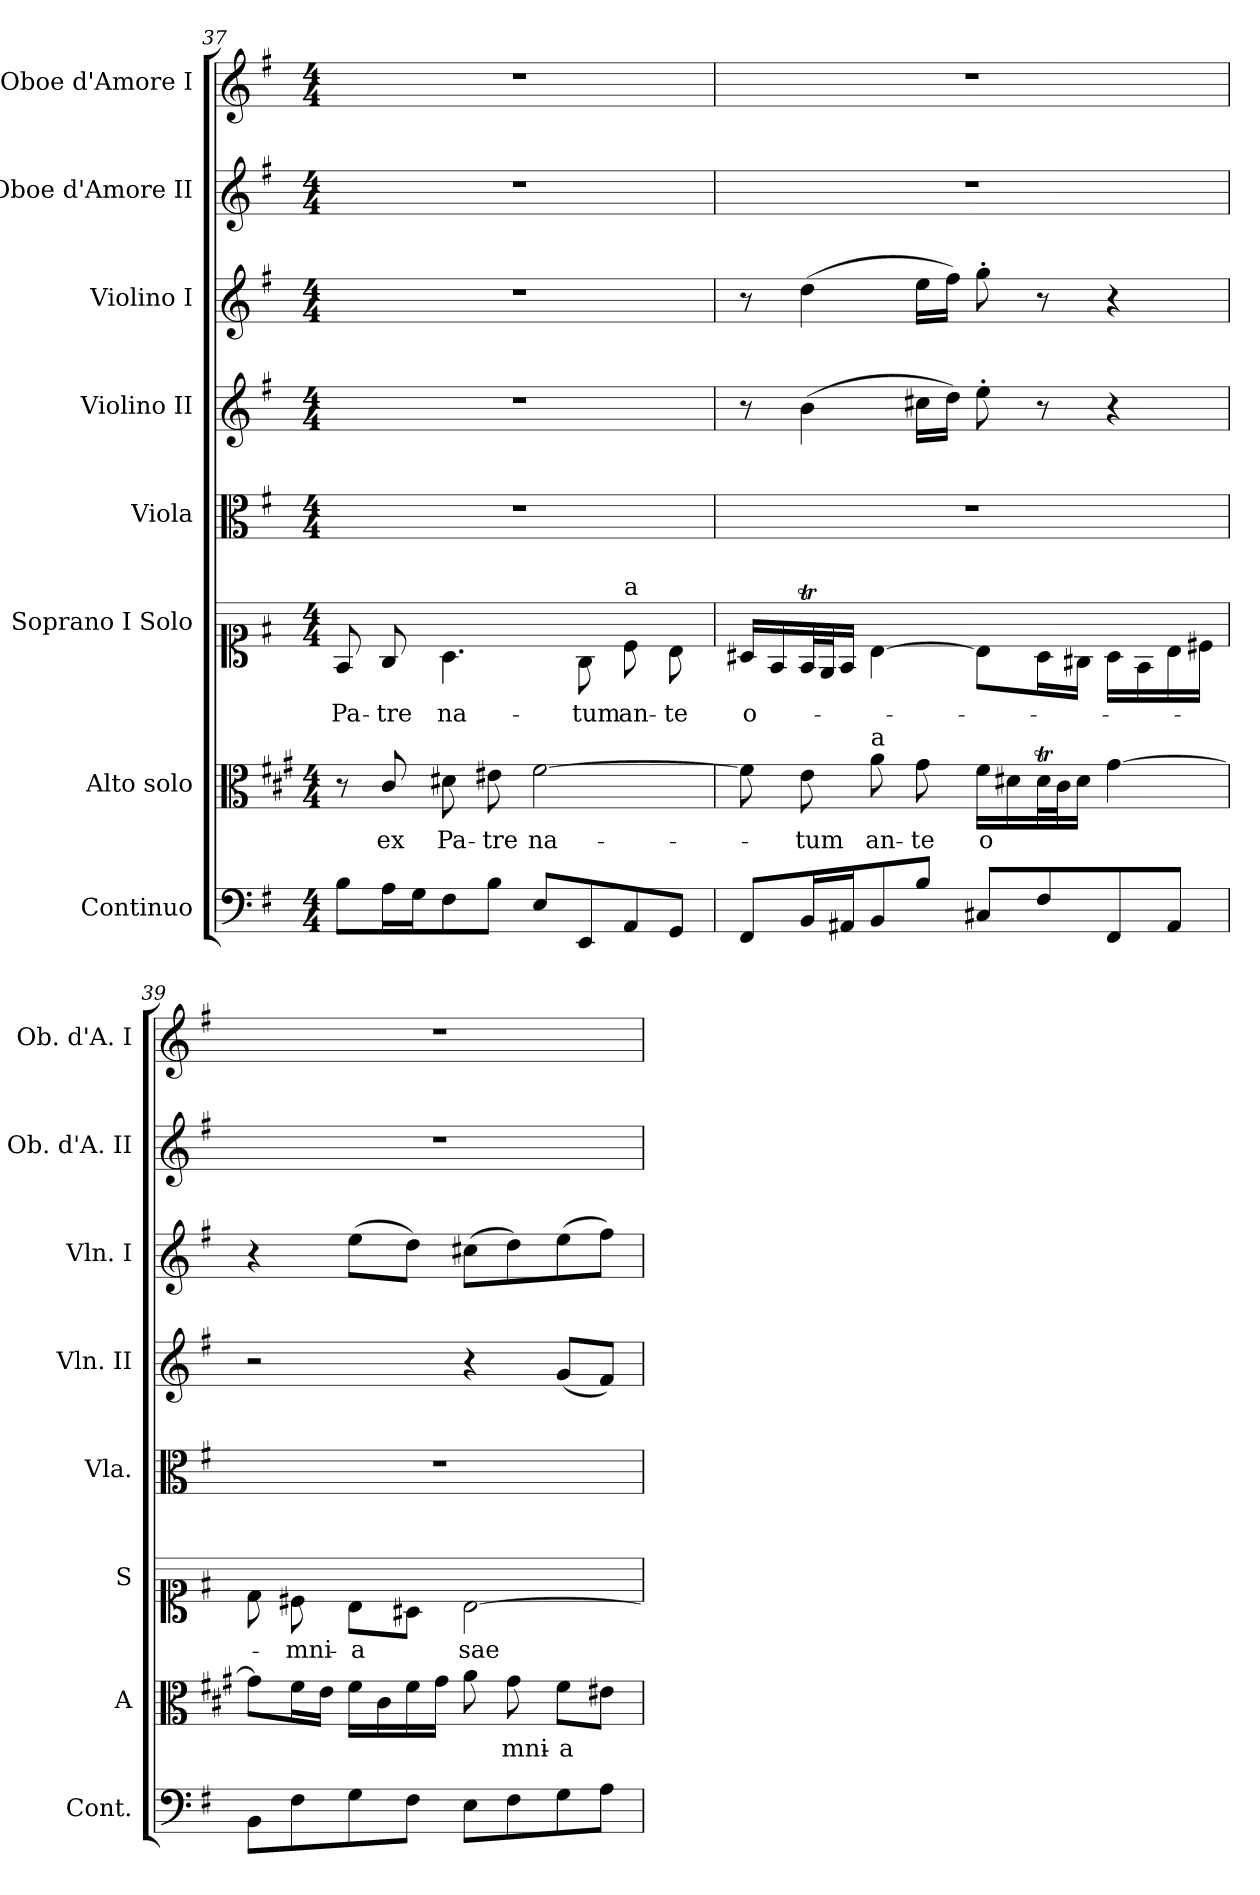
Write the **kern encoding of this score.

**kern	**kern	**text	**kern	**text	**kern	**kern	**kern	**kern	**kern
*part8	*part7	*part7	*part6	*part6	*part5	*part4	*part3	*part2	*part1
*staff8	*staff7	*staff7	*staff6	*staff6	*staff5	*staff4	*staff3	*staff2	*staff1
*I"Continuo	*I"Alto solo	*	*I"Soprano I Solo	*	*I"Viola	*I"Violino II	*I"Violino I	*I"Oboe d'Amore II	*I"Oboe d'Amore I
*I'Cont.	*I'A	*	*I'S	*	*I'Vla.	*I'Vln. II	*I'Vln. I	*I'Ob. d'A. II	*I'Ob. d'A. I
*clefF4	*clefC3	*	*clefC1	*	*clefC3	*clefG2	*clefG2	*clefG2	*clefG2
*	*ITrd1c2	*	*ITrd-7c-12	*	*	*	*	*	*
*k[f#]	*k[f#]	*	*k[f#]	*	*k[f#]	*k[f#]	*k[f#]	*k[f#]	*k[f#]
*M4/4	*M4/4	*	*M4/4	*	*M4/4	*M4/4	*M4/4	*M4/4	*M4/4
=37	=37	=37	=37	=37	=37	=37	=37	=37	=37
8B\L	8r	.	8f#/	Pa-	1r	1r	1r	1r	1r
16A\L	8B/	ex	8g/	-tre	.	.	.	.	.
16G\J	.	.	.	.	.	.	.	.	.
8F#\	8c#X\	Pa-	4.a\	na-	.	.	.	.	.
8B\J	8d#X\	-tre	.	.	.	.	.	.	.
8E/L	[2e\	na-	.	.	.	.	.	.	.
8EE/	.	.	8g\	-tum	.	.	.	.	.
!	!	!	!LO:TX:a:t=a	!	!	!	!	!	!
8AA/	.	.	8cc\	an-	.	.	.	.	.
8GG/J	.	.	8b\	-te	.	.	.	.	.
=38	=38	=38	=38	=38	=38	=38	=38	=38	=38
8FF#/L	8e\]	.	16a#X/LL	o-	1r	8r	8r	1r	1r
.	.	.	16f#/	.	.	.	.	.	.
16BB/L	8d\	-tum	32f#t/L	.	.	(4b\	(4dd\	.	.
.	.	.	32e/J	.	.	.	.	.	.
16AA#X/J	.	.	16f#/JJ	.	.	.	.	.	.
!	!LO:TX:a:t=a	!	!	!	!	!	!	!	!
8BB/	8g\	an-	[4b\	.	.	.	.	.	.
8B/J	8f#\	-te	.	.	.	16cc#X\LL	16ee\LL	.	.
.	.	.	.	.	.	16dd\JJ)	16ff#\JJ)	.	.
8C#X/L	16e\LL	o	8b\L]	.	.	8ee'\	8gg'\	.	.
.	16c#X\	.	.	.	.	.	.	.	.
8F#/	32c#t\L	.	16a#\L	.	.	8r	8r	.	.
.	32B\J	.	.	.	.	.	.	.	.
.	16c#\JJ	.	16g#X\JJ	.	.	.	.	.	.
8FF#/	[4f#\	.	16a#\LL	.	.	4r	4r	.	.
.	.	.	16f#\	.	.	.	.	.	.
8AA#/J	.	.	16b\	.	.	.	.	.	.
.	.	.	16cc#X\JJ	.	.	.	.	.	.
=39	=39	=39	=39	=39	=39	=39	=39	=39	=39
8BB\L	8f#\L]	.	8dd\	.	1r	2r	4r	1r	1r
8F#\	16e\L	.	8cc#X\	-mni-	.	.	.	.	.
.	16d\JJ	.	.	.	.	.	.	.	.
8G\	16e\LL	.	8b\L	-a	.	.	(8ee\L	.	.
.	16B\	.	.	.	.	.	.	.	.
8F#\J	16e\	.	8a#X\J	.	.	.	8dd\J)	.	.
.	16f#\JJ	.	.	.	.	.	.	.	.
8E\L	8g\	.	[2b\	sae-	.	4r	(8cc#X\L	.	.
8F#\	8f#\	mni-	.	.	.	.	8dd\)	.	.
8G\	8e\L	-a	.	.	.	(8g/L	(8ee\	.	.
8A\J	8d#X\J	.	.	.	.	8f#/J)	8ff#\J)	.	.
=	=	=	=	=	=	=	=	=	=
*-	*-	*-	*-	*-	*-	*-	*-	*-	*-
